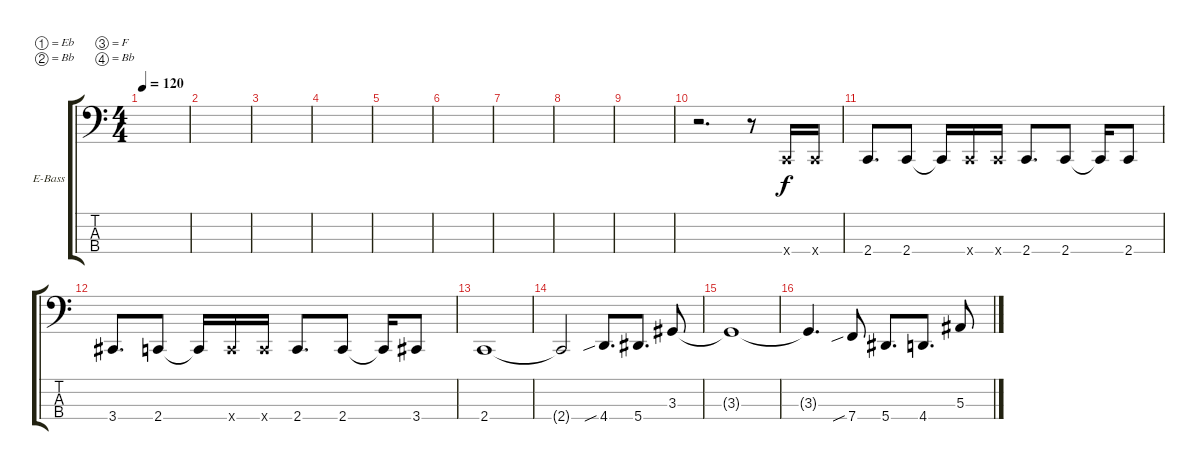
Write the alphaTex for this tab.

\defaultSystemsLayout 4
\bracketExtendMode groupsimilarinstruments
\firstSystemTrackNameOrientation horizontal
\otherSystemsTrackNameOrientation horizontal
\track ("Reita" "E-Bass") {instrument electricbassfinger}
\staff {score tabs}
\tuning (Eb2 Bb1 F1 Bb0)
\ts (4 4)
\tempo 120
\clef f4
\ks c
|
|
|
|
|
|
|
|
|
r.2{d} r.8 2.4{x}.16 2.4{x}.16 |
2.4.8{d} 2.4.8 2.4{t}.16 2.4{x}.16 2.4{x}.16 2.4.8{d} 2.4.8 2.4{t}.16 2.4.8 |
3.4.8{d} 2.4.8 2.4{t}.16 2.4{x}.16 2.4{x}.16 2.4.8{d} 2.4.8 2.4{t}.16 3.4.8 |
2.4.1 |
2.4{t}.2 4.4{sib}.8{d} 5.4.8{d} 3.3.8 |
3.3{t}.1 |
3.3{t}.4{d} 7.4{sib}.8 5.4.8{d} 4.4.8{d} 5.3.8
